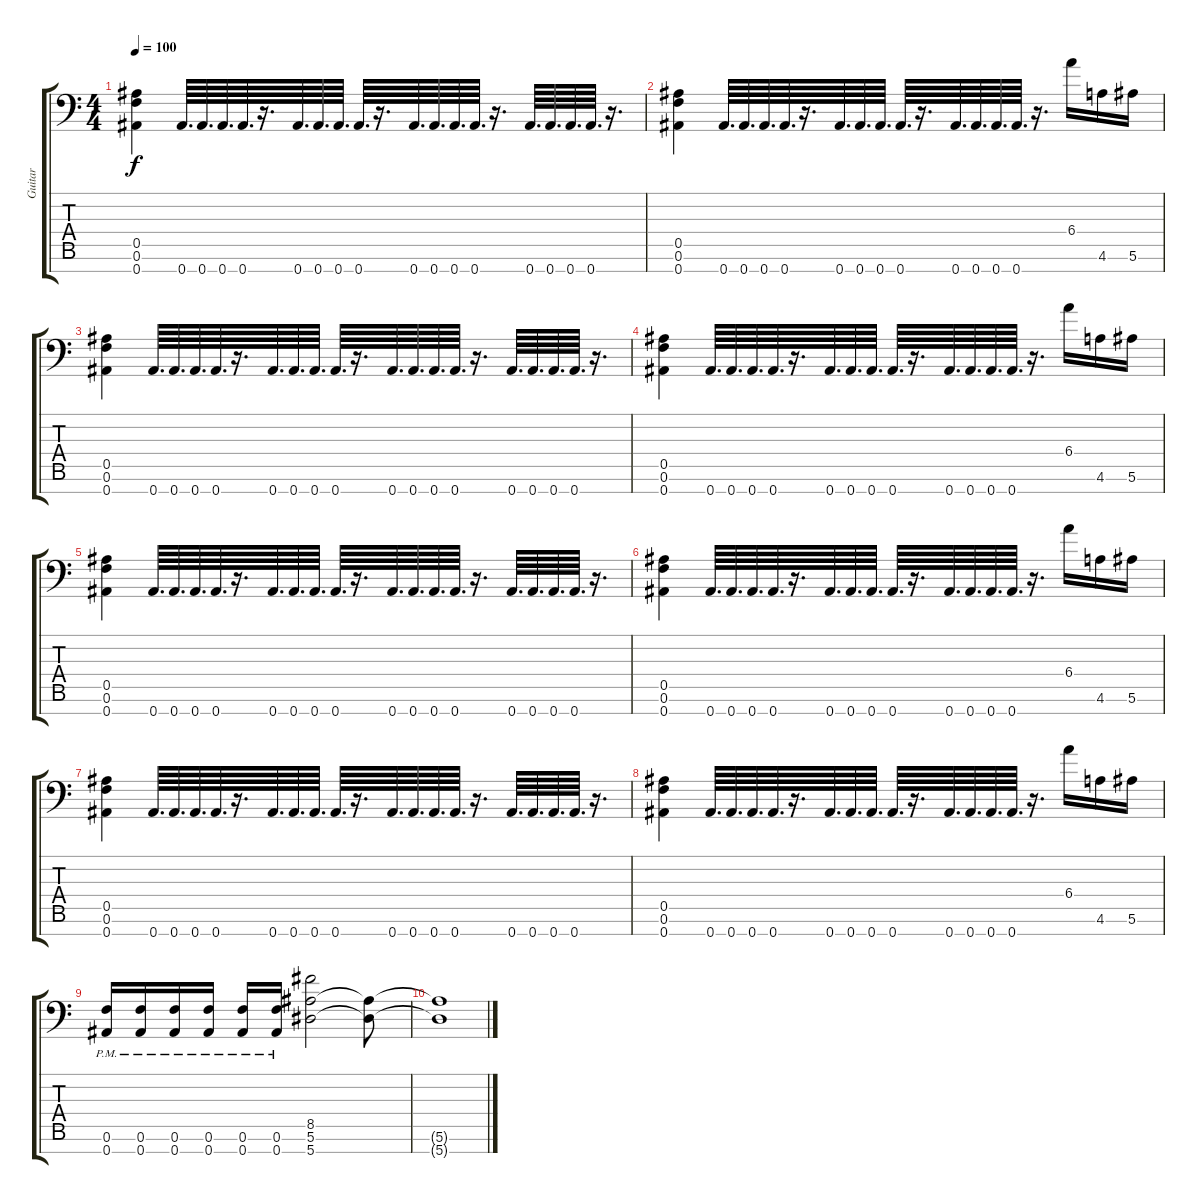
\track ("Guitar" "Guitar") {instrument distortionguitar}
\staff {score tabs}
\tuning (F4 C4 Ab3 Eb3 Bb2 F2 Bb1) {hide}
\ts (4 4)
\tempo 100
\clef f4
\ks c
(0.5 0.6 0.7).4{dy f} 0.7.64{d} 0.7.64{d} 0.7.64{d} 0.7.64{d} r.16{d} 0.7.64{d} 0.7.64{d} 0.7.64{d} 0.7.64{d} r.16{d} 0.7.64{d} 0.7.64{d} 0.7.64{d} 0.7.64{d} r.16{d} 0.7.64{d} 0.7.64{d} 0.7.64{d} 0.7.64{d} r.16{d} |
(0.5 0.6 0.7).4 0.7.64{d} 0.7.64{d} 0.7.64{d} 0.7.64{d} r.16{d} 0.7.64{d} 0.7.64{d} 0.7.64{d} 0.7.64{d} r.16{d} 0.7.64{d} 0.7.64{d} 0.7.64{d} 0.7.64{d} r.16{d} 6.4.16 4.6.16 5.6.16 |
(0.5 0.6 0.7).4 0.7.64{d} 0.7.64{d} 0.7.64{d} 0.7.64{d} r.16{d} 0.7.64{d} 0.7.64{d} 0.7.64{d} 0.7.64{d} r.16{d} 0.7.64{d} 0.7.64{d} 0.7.64{d} 0.7.64{d} r.16{d} 0.7.64{d} 0.7.64{d} 0.7.64{d} 0.7.64{d} r.16{d} |
(0.5 0.6 0.7).4 0.7.64{d} 0.7.64{d} 0.7.64{d} 0.7.64{d} r.16{d} 0.7.64{d} 0.7.64{d} 0.7.64{d} 0.7.64{d} r.16{d} 0.7.64{d} 0.7.64{d} 0.7.64{d} 0.7.64{d} r.16{d} 6.4.16 4.6.16 5.6.16 |
(0.5 0.6 0.7).4 0.7.64{d} 0.7.64{d} 0.7.64{d} 0.7.64{d} r.16{d} 0.7.64{d} 0.7.64{d} 0.7.64{d} 0.7.64{d} r.16{d} 0.7.64{d} 0.7.64{d} 0.7.64{d} 0.7.64{d} r.16{d} 0.7.64{d} 0.7.64{d} 0.7.64{d} 0.7.64{d} r.16{d} |
(0.5 0.6 0.7).4 0.7.64{d} 0.7.64{d} 0.7.64{d} 0.7.64{d} r.16{d} 0.7.64{d} 0.7.64{d} 0.7.64{d} 0.7.64{d} r.16{d} 0.7.64{d} 0.7.64{d} 0.7.64{d} 0.7.64{d} r.16{d} 6.4.16 4.6.16 5.6.16 |
(0.5 0.6 0.7).4 0.7.64{d} 0.7.64{d} 0.7.64{d} 0.7.64{d} r.16{d} 0.7.64{d} 0.7.64{d} 0.7.64{d} 0.7.64{d} r.16{d} 0.7.64{d} 0.7.64{d} 0.7.64{d} 0.7.64{d} r.16{d} 0.7.64{d} 0.7.64{d} 0.7.64{d} 0.7.64{d} r.16{d} |
(0.5 0.6 0.7).4 0.7.64{d} 0.7.64{d} 0.7.64{d} 0.7.64{d} r.16{d} 0.7.64{d} 0.7.64{d} 0.7.64{d} 0.7.64{d} r.16{d} 0.7.64{d} 0.7.64{d} 0.7.64{d} 0.7.64{d} r.16{d} 6.4.16 4.6.16 5.6.16 |
(0.6{pm} 0.7{pm}).16 (0.6{pm} 0.7{pm}).16 (0.6{pm} 0.7{pm}).16 (0.6{pm} 0.7{pm}).16 (0.6{pm} 0.7{pm}).16 (0.6{pm} 0.7{pm}).16 (8.5 5.6 5.7).2 (5.6{t} 5.7{t}).8 |
(5.6{t} 5.7{t}).1
